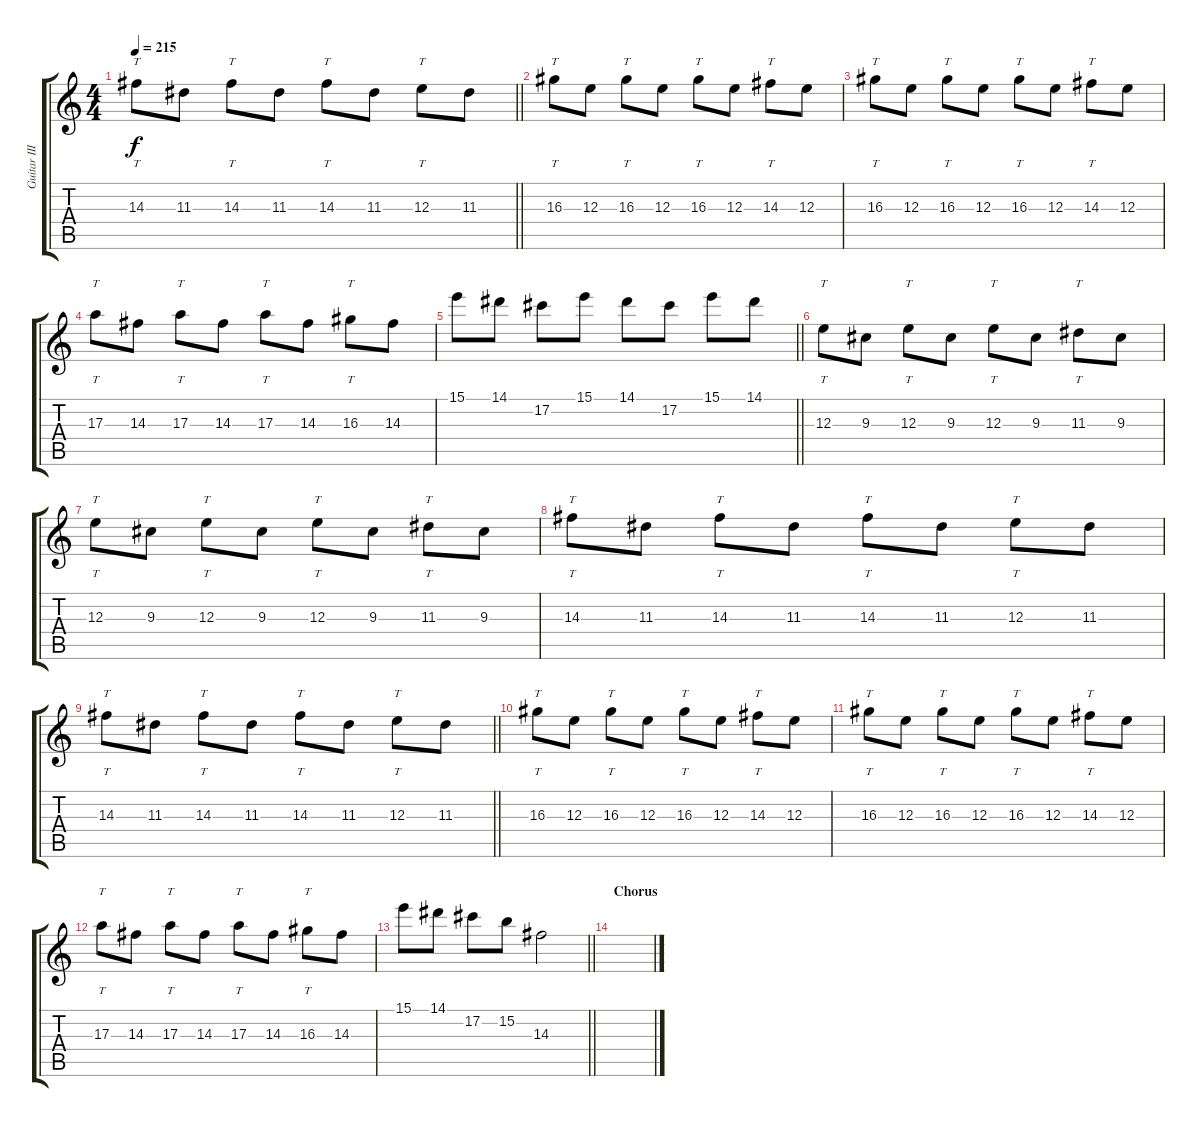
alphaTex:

\track ("Guitar III" "Guitar III") {instrument distortionguitar}
\staff {score tabs}
\tuning (Db4 Ab3 E3 B2 Gb2 Db2) {hide}
\ts (4 4)
\tempo 215
\clef g2
\barLineRight lightlight
\ks c
14.3.8{tt dy f} 11.3.8 14.3.8{tt} 11.3.8 14.3.8{tt} 11.3.8 12.3.8{tt} 11.3.8 |
\section ("" "")
16.3.8{tt} 12.3.8 16.3.8{tt} 12.3.8 16.3.8{tt} 12.3.8 14.3.8{tt} 12.3.8 |
16.3.8{tt} 12.3.8 16.3.8{tt} 12.3.8 16.3.8{tt} 12.3.8 14.3.8{tt} 12.3.8 |
17.3.8{tt} 14.3.8 17.3.8{tt} 14.3.8 17.3.8{tt} 14.3.8 16.3.8{tt} 14.3.8 |
\barLineRight lightlight
15.1.8 14.1.8 17.2.8 15.1.8 14.1.8 17.2.8 15.1.8 14.1.8 |
\section ("" "")
12.3.8{tt} 9.3.8 12.3.8{tt} 9.3.8 12.3.8{tt} 9.3.8 11.3.8{tt} 9.3.8 |
12.3.8{tt} 9.3.8 12.3.8{tt} 9.3.8 12.3.8{tt} 9.3.8 11.3.8{tt} 9.3.8 |
14.3.8{tt} 11.3.8 14.3.8{tt} 11.3.8 14.3.8{tt} 11.3.8 12.3.8{tt} 11.3.8 |
\barLineRight lightlight
14.3.8{tt} 11.3.8 14.3.8{tt} 11.3.8 14.3.8{tt} 11.3.8 12.3.8{tt} 11.3.8 |
\section ("" "")
16.3.8{tt} 12.3.8 16.3.8{tt} 12.3.8 16.3.8{tt} 12.3.8 14.3.8{tt} 12.3.8 |
16.3.8{tt} 12.3.8 16.3.8{tt} 12.3.8 16.3.8{tt} 12.3.8 14.3.8{tt} 12.3.8 |
17.3.8{tt} 14.3.8 17.3.8{tt} 14.3.8 17.3.8{tt} 14.3.8 16.3.8{tt} 14.3.8 |
\barLineRight lightlight
15.1.8 14.1.8 17.2.8 15.2.8 14.3.2 |
\section ("" "Chorus")
